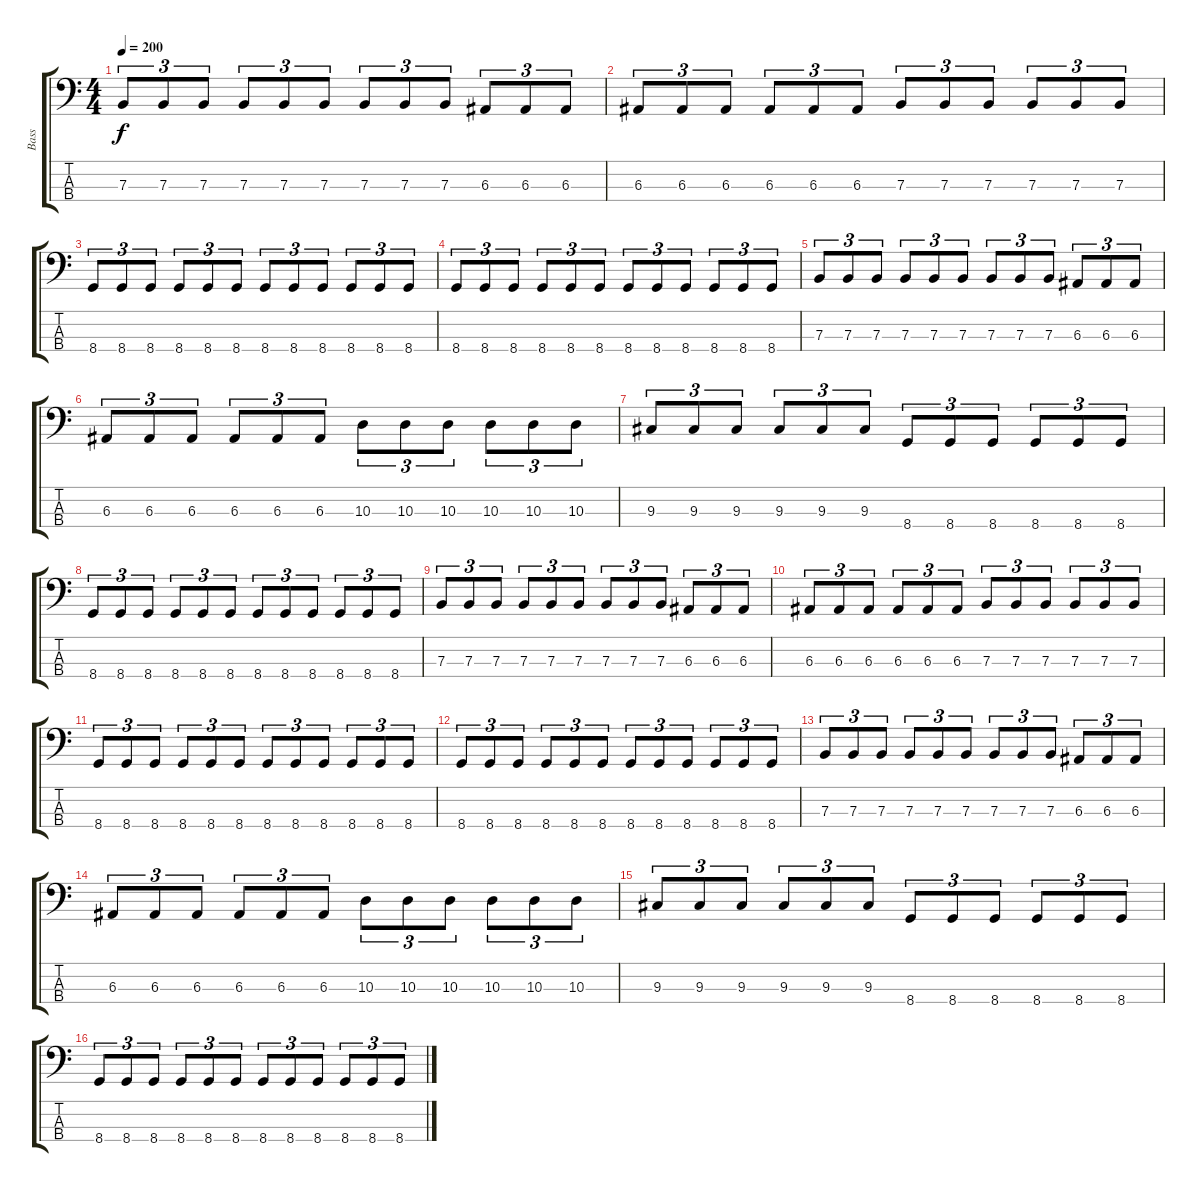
\track ("Bass" "Bass") {instrument electricbasspick}
\staff {score tabs}
\tuning (D2 A1 E1 B0) {hide}
\ts (4 4)
\tempo 200
\clef f4
\ks c
7.3.8{tu (3 2) dy f} 7.3.8{tu (3 2)} 7.3.8{tu (3 2)} 7.3.8{tu (3 2)} 7.3.8{tu (3 2)} 7.3.8{tu (3 2)} 7.3.8{tu (3 2)} 7.3.8{tu (3 2)} 7.3.8{tu (3 2)} 6.3.8{tu (3 2)} 6.3.8{tu (3 2)} 6.3.8{tu (3 2)} |
6.3.8{tu (3 2)} 6.3.8{tu (3 2)} 6.3.8{tu (3 2)} 6.3.8{tu (3 2)} 6.3.8{tu (3 2)} 6.3.8{tu (3 2)} 7.3.8{tu (3 2)} 7.3.8{tu (3 2)} 7.3.8{tu (3 2)} 7.3.8{tu (3 2)} 7.3.8{tu (3 2)} 7.3.8{tu (3 2)} |
8.4.8{tu (3 2)} 8.4.8{tu (3 2)} 8.4.8{tu (3 2)} 8.4.8{tu (3 2)} 8.4.8{tu (3 2)} 8.4.8{tu (3 2)} 8.4.8{tu (3 2)} 8.4.8{tu (3 2)} 8.4.8{tu (3 2)} 8.4.8{tu (3 2)} 8.4.8{tu (3 2)} 8.4.8{tu (3 2)} |
8.4.8{tu (3 2)} 8.4.8{tu (3 2)} 8.4.8{tu (3 2)} 8.4.8{tu (3 2)} 8.4.8{tu (3 2)} 8.4.8{tu (3 2)} 8.4.8{tu (3 2)} 8.4.8{tu (3 2)} 8.4.8{tu (3 2)} 8.4.8{tu (3 2)} 8.4.8{tu (3 2)} 8.4.8{tu (3 2)} |
7.3.8{tu (3 2)} 7.3.8{tu (3 2)} 7.3.8{tu (3 2)} 7.3.8{tu (3 2)} 7.3.8{tu (3 2)} 7.3.8{tu (3 2)} 7.3.8{tu (3 2)} 7.3.8{tu (3 2)} 7.3.8{tu (3 2)} 6.3.8{tu (3 2)} 6.3.8{tu (3 2)} 6.3.8{tu (3 2)} |
6.3.8{tu (3 2)} 6.3.8{tu (3 2)} 6.3.8{tu (3 2)} 6.3.8{tu (3 2)} 6.3.8{tu (3 2)} 6.3.8{tu (3 2)} 10.3.8{tu (3 2)} 10.3.8{tu (3 2)} 10.3.8{tu (3 2)} 10.3.8{tu (3 2)} 10.3.8{tu (3 2)} 10.3.8{tu (3 2)} |
9.3.8{tu (3 2)} 9.3.8{tu (3 2)} 9.3.8{tu (3 2)} 9.3.8{tu (3 2)} 9.3.8{tu (3 2)} 9.3.8{tu (3 2)} 8.4.8{tu (3 2)} 8.4.8{tu (3 2)} 8.4.8{tu (3 2)} 8.4.8{tu (3 2)} 8.4.8{tu (3 2)} 8.4.8{tu (3 2)} |
8.4.8{tu (3 2)} 8.4.8{tu (3 2)} 8.4.8{tu (3 2)} 8.4.8{tu (3 2)} 8.4.8{tu (3 2)} 8.4.8{tu (3 2)} 8.4.8{tu (3 2)} 8.4.8{tu (3 2)} 8.4.8{tu (3 2)} 8.4.8{tu (3 2)} 8.4.8{tu (3 2)} 8.4.8{tu (3 2)} |
7.3.8{tu (3 2)} 7.3.8{tu (3 2)} 7.3.8{tu (3 2)} 7.3.8{tu (3 2)} 7.3.8{tu (3 2)} 7.3.8{tu (3 2)} 7.3.8{tu (3 2)} 7.3.8{tu (3 2)} 7.3.8{tu (3 2)} 6.3.8{tu (3 2)} 6.3.8{tu (3 2)} 6.3.8{tu (3 2)} |
6.3.8{tu (3 2)} 6.3.8{tu (3 2)} 6.3.8{tu (3 2)} 6.3.8{tu (3 2)} 6.3.8{tu (3 2)} 6.3.8{tu (3 2)} 7.3.8{tu (3 2)} 7.3.8{tu (3 2)} 7.3.8{tu (3 2)} 7.3.8{tu (3 2)} 7.3.8{tu (3 2)} 7.3.8{tu (3 2)} |
8.4.8{tu (3 2)} 8.4.8{tu (3 2)} 8.4.8{tu (3 2)} 8.4.8{tu (3 2)} 8.4.8{tu (3 2)} 8.4.8{tu (3 2)} 8.4.8{tu (3 2)} 8.4.8{tu (3 2)} 8.4.8{tu (3 2)} 8.4.8{tu (3 2)} 8.4.8{tu (3 2)} 8.4.8{tu (3 2)} |
8.4.8{tu (3 2)} 8.4.8{tu (3 2)} 8.4.8{tu (3 2)} 8.4.8{tu (3 2)} 8.4.8{tu (3 2)} 8.4.8{tu (3 2)} 8.4.8{tu (3 2)} 8.4.8{tu (3 2)} 8.4.8{tu (3 2)} 8.4.8{tu (3 2)} 8.4.8{tu (3 2)} 8.4.8{tu (3 2)} |
7.3.8{tu (3 2)} 7.3.8{tu (3 2)} 7.3.8{tu (3 2)} 7.3.8{tu (3 2)} 7.3.8{tu (3 2)} 7.3.8{tu (3 2)} 7.3.8{tu (3 2)} 7.3.8{tu (3 2)} 7.3.8{tu (3 2)} 6.3.8{tu (3 2)} 6.3.8{tu (3 2)} 6.3.8{tu (3 2)} |
6.3.8{tu (3 2)} 6.3.8{tu (3 2)} 6.3.8{tu (3 2)} 6.3.8{tu (3 2)} 6.3.8{tu (3 2)} 6.3.8{tu (3 2)} 10.3.8{tu (3 2)} 10.3.8{tu (3 2)} 10.3.8{tu (3 2)} 10.3.8{tu (3 2)} 10.3.8{tu (3 2)} 10.3.8{tu (3 2)} |
9.3.8{tu (3 2)} 9.3.8{tu (3 2)} 9.3.8{tu (3 2)} 9.3.8{tu (3 2)} 9.3.8{tu (3 2)} 9.3.8{tu (3 2)} 8.4.8{tu (3 2)} 8.4.8{tu (3 2)} 8.4.8{tu (3 2)} 8.4.8{tu (3 2)} 8.4.8{tu (3 2)} 8.4.8{tu (3 2)} |
8.4.8{tu (3 2)} 8.4.8{tu (3 2)} 8.4.8{tu (3 2)} 8.4.8{tu (3 2)} 8.4.8{tu (3 2)} 8.4.8{tu (3 2)} 8.4.8{tu (3 2)} 8.4.8{tu (3 2)} 8.4.8{tu (3 2)} 8.4.8{tu (3 2)} 8.4.8{tu (3 2)} 8.4.8{tu (3 2)}
